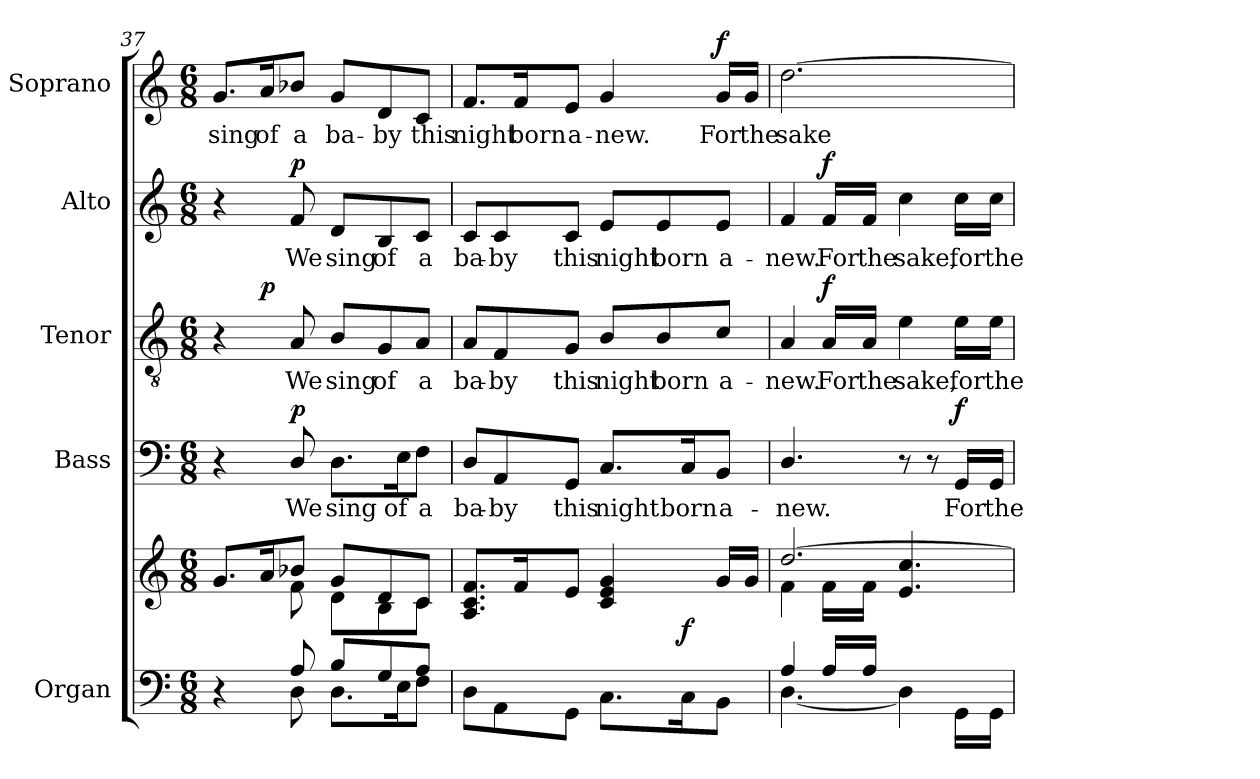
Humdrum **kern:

**kern	**kern	**dynam	**kern	**text	**dynam	**kern	**text	**dynam	**kern	**text	**dynam	**kern	**text	**dynam
*part5	*part5	*part5	*part4	*part4	*part4	*part3	*part3	*part3	*part2	*part2	*part2	*part1	*part1	*part1
*staff6	*staff5	*staff5/6	*staff4	*staff4	*staff4	*staff3	*staff3	*staff3	*staff2	*staff2	*staff2	*staff1	*staff1	*staff1
*I"Organ	*	*	*I"Bass	*	*	*I"Tenor	*	*	*I"Alto	*	*	*I"Soprano	*	*
*I'Org.	*	*	*I'B.	*	*	*I'T.	*	*	*I'A.	*	*	*I'S.	*	*
*clefF4	*clefG2	*	*clefF4	*	*	*clefGv2	*	*	*clefG2	*	*	*clefG2	*	*
*	*	*	*	*	*	*ITrd7c12	*	*	*	*	*	*	*	*
*k[]	*k[]	*	*k[]	*	*	*k[]	*	*	*k[]	*	*	*k[]	*	*
*C:	*C:	*	*C:	*	*	*C:	*	*	*C:	*	*	*C:	*	*
*M6/8	*M6/8	*	*M6/8	*	*	*M6/8	*	*	*M6/8	*	*	*M6/8	*	*
=37	=37	=37	=37	=37	=37	=37	=37	=37	=37	=37	=37	=37	=37	=37
*^	*^	*	*	*	*	*	*	*	*	*	*	*	*	*
!	!	!	!	!	!	!	!	!	!	!	!	!	!	!	!LO:LY:b:color=#000000	!
*	*	*	*	*	*	*	*	*^	*	*	*	*	*	*	*	*
4ryy	4r	8.gi/L	4ryy	.	4r	.	.	4r	8.ryy	.	.	4r	.	.	8.gi/L	sing	.
!	!	!	!	!	!	!	!	!	!	!	!	!	!	!	!	!LO:LY:b:color=#000000	!
.	.	16ai/K	.	.	.	.	.	.	2ryy	.	p	.	.	.	16ai/K	of	.
!	!	!	!	!	!	!LO:LY:b:color=#000000	!	!	!	!	!	!	!	!	!	!	!
!	!	!	!	!	!	!	!	!	!	!LO:LY:b:color=#000000	!	!	!	!	!	!	!
!	!	!	!	!	!	!	!	!	!	!	!	!	!LO:LY:b:color=#000000	!	!	!	!
!	!	!	!	!	!	!	!	!	!	!	!	!	!	!	!	!LO:LY:b:color=#000000	!
8Ai/	8Di\	8b-Xi/J	8fi\	.	8Di/	We	p	8AAi/	.	We	.	8fi/	We	p	8b-Xi/J	a	.
!	!	!	!	!	!	!LO:LY:b:color=#000000	!	!	!	!	!	!	!	!	!	!	!
!	!	!	!	!	!	!	!	!	!	!LO:LY:b:color=#000000	!	!	!	!	!	!	!
!	!	!	!	!	!	!	!	!	!	!	!	!	!LO:LY:b:color=#000000	!	!	!	!
!	!	!	!	!	!	!	!	!	!	!	!	!	!	!	!	!LO:LY:b:color=#000000	!
8Bi/L	8.Di\L	8gi/L	8di\L	.	8.Di\L	sing	.	8BBi/L	.	sing	.	8di/L	sing	.	8gi/L	ba-	.
!	!	!	!	!	!	!	!	!	!	!LO:LY:b:color=#000000	!	!	!	!	!	!	!
!	!	!	!	!	!	!	!	!	!	!	!	!	!LO:LY:b:color=#000000	!	!	!	!
!	!	!	!	!	!	!	!	!	!	!	!	!	!	!	!	!LO:LY:b:color=#000000	!
8Gi/	.	8di/	8Bi\	.	.	.	.	8GGi/	.	of	.	8Bi/	of	.	8di/	-by	.
!	!	!	!	!	!	!LO:LY:b:color=#000000	!	!	!	!	!	!	!	!	!	!	!
.	16Ei\K	.	.	.	16Ei\K	of	.	.	.	.	.	.	.	.	.	.	.
!	!	!	!	!	!	!LO:LY:b:color=#000000	!	!	!	!	!	!	!	!	!	!	!
!	!	!	!	!	!	!	!	!	!	!LO:LY:b:color=#000000	!	!	!	!	!	!	!
!	!	!	!	!	!	!	!	!	!	!	!	!	!LO:LY:b:color=#000000	!	!	!	!
!	!	!	!	!	!	!	!	!	!	!	!	!	!	!	!	!LO:LY:b:color=#000000	!
8Ai/J	8Fi\J	8ci/J	8ci\J	.	8Fi\J	a	.	8AAi/J	.	a	.	8ci/J	a	.	8ci/J	this	.
.	.	.	.	.	.	.	.	.	16ryy	.	.	.	.	.	.	.	.
*v	*v	*	*	*	*	*	*	*v	*v	*	*	*	*	*	*	*	*
=38	=38	=38	=38	=38	=38	=38	=38	=38	=38	=38	=38	=38	=38	=38	=38
*^	*	*	*	*	*	*	*^	*	*	*	*	*	*	*	*
!	!	!	!	!	!	!LO:LY:b:color=#000000	!	!	!	!	!	!	!	!	!	!	!
*v	*v	*	*	*	*	*	*	*v	*v	*	*	*	*	*	*	*	*
*^	*	*	*	*	*	*	*^	*	*	*	*	*	*	*	*
!	!	!	!	!	!	!	!	!	!	!LO:LY:b:color=#000000	!	!	!	!	!	!	!
*v	*v	*	*	*	*	*	*	*v	*v	*	*	*	*	*	*	*	*
*^	*	*	*	*	*	*	*^	*	*	*	*	*	*	*	*
!	!	!	!	!	!	!	!	!	!	!	!	!	!LO:LY:b:color=#000000	!	!	!	!
*v	*v	*	*	*	*	*	*	*v	*v	*	*	*	*	*	*	*	*
*^	*	*	*	*	*	*	*^	*	*	*	*	*	*	*	*
!	!	!	!	!	!	!	!	!	!	!	!	!	!	!	!	!LO:LY:b:color=#000000	!
*v	*v	*	*	*	*	*	*	*v	*v	*	*	*	*	*	*	*	*
8Di\L	8.Ai/ 8.ci/ 8.fi/L	2ryy	.	8Di/L	ba-	.	8AAi/L	ba-	.	8ci/L	ba-	.	8.fi/L	night	.
!	!	!	!	!	!LO:LY:b:color=#000000	!	!	!	!	!	!	!	!	!	!
!	!	!	!	!	!	!	!	!LO:LY:b:color=#000000	!	!	!	!	!	!	!
!	!	!	!	!	!	!	!	!	!	!	!LO:LY:b:color=#000000	!	!	!	!
8AAi\	.	.	.	8AAi/	-by	.	8FFi/	-by	.	8ci/	-by	.	.	.	.
!	!	!	!	!	!	!	!	!	!	!	!	!	!	!LO:LY:b:color=#000000	!
.	16fi/K	.	.	.	.	.	.	.	.	.	.	.	16fi/K	born	.
!	!	!	!	!	!LO:LY:b:color=#000000	!	!	!	!	!	!	!	!	!	!
!	!	!	!	!	!	!	!	!LO:LY:b:color=#000000	!	!	!	!	!	!	!
!	!	!	!	!	!	!	!	!	!	!	!LO:LY:b:color=#000000	!	!	!	!
!	!	!	!	!	!	!	!	!	!	!	!	!	!	!LO:LY:b:color=#000000	!
8GGi\J	8ei/J	.	.	8GGi/J	this	.	8GGi/J	this	.	8ci/J	this	.	8ei/J	a-	.
!	!	!	!	!	!LO:LY:b:color=#000000	!	!	!	!	!	!	!	!	!	!
!	!	!	!	!	!	!	!	!LO:LY:b:color=#000000	!	!	!	!	!	!	!
!	!	!	!	!	!	!	!	!	!	!	!LO:LY:b:color=#000000	!	!	!	!
!	!	!	!	!	!	!	!	!	!	!	!	!	!	!LO:LY:b:color=#000000	!
8.Ci\L	4ci/ 4ei 4gi	.	.	8.Ci/L	night	.	8BBi/L	night	.	8ei/L	night	.	4gi/	-new.	.
!	!	!	!	!	!	!	!	!LO:LY:b:color=#000000	!	!	!	!	!	!	!
!	!	!	!	!	!	!	!	!	!	!	!LO:LY:b:color=#000000	!	!	!	!
.	.	16ryy	.	.	.	.	8BBi/	born	.	8ei/	born	.	.	.	.
!	!	!	!	!	!LO:LY:b:color=#000000	!	!	!	!	!	!	!	!	!	!
16Ci\K	.	8.ryy	f	16Ci/K	born	.	.	.	.	.	.	.	.	.	.
!	!	!	!	!	!LO:LY:b:color=#000000	!	!	!	!	!	!	!	!	!	!
!	!	!	!	!	!	!	!	!LO:LY:b:color=#000000	!	!	!	!	!	!	!
!	!	!	!	!	!	!	!	!	!	!	!LO:LY:b:color=#000000	!	!	!	!
!	!	!	!	!	!	!	!	!	!	!	!	!	!	!LO:LY:b:color=#000000	!
8BBi\J	16gi/LL	.	.	8BBi/J	a-	.	8Ci/J	a-	.	8ei/J	a-	.	16gi/LL	For	f
!	!	!	!	!	!	!	!	!	!	!	!	!	!	!LO:LY:b:color=#000000	!
.	16gi/JJ	.	.	.	.	.	.	.	.	.	.	.	16gi/JJ	the	.
=39	=39	=39	=39	=39	=39	=39	=39	=39	=39	=39	=39	=39	=39	=39	=39
*^	*	*	*	*	*	*	*	*	*	*	*	*	*	*	*
!	!	!	!	!	!	!LO:LY:b:color=#000000	!	!	!	!	!	!	!	!	!	!
!	!	!	!	!	!	!	!	!	!LO:LY:b:color=#000000	!	!	!	!	!	!	!
!	!	!	!	!	!	!	!	!	!	!	!	!LO:LY:b:color=#000000	!	!	!	!
!	!	!	!	!	!	!	!	!	!	!	!	!	!	!	!LO:LY:b:color=#000000	!
4Ai/	[4.Di\	[2.ddi/	4fi\	.	4.Di/	-new.	.	4AAi/	-new.	.	4fi/	-new.	.	[2.ddi\	sake	.
!	!	!	!	!	!	!	!	!	!LO:LY:b:color=#000000	!	!	!	!	!	!	!
!	!	!	!	!	!	!	!	!	!	!	!	!LO:LY:b:color=#000000	!	!	!	!
16Ai/LL	.	.	16fi\LL	.	.	.	.	16AAi/LL	For	f	16fi/LL	For	f	.	.	.
!	!	!	!	!	!	!	!	!	!LO:LY:b:color=#000000	!	!	!	!	!	!	!
!	!	!	!	!	!	!	!	!	!	!	!	!LO:LY:b:color=#000000	!	!	!	!
16Ai/JJ	.	.	16fi\JJ	.	.	.	.	16AAi/JJ	the	.	16fi/JJ	the	.	.	.	.
!	!	!	!	!	!	!	!	!	!LO:LY:b:color=#000000	!	!	!	!	!	!	!
!	!	!	!	!	!	!	!	!	!	!	!	!LO:LY:b:color=#000000	!	!	!	!
4.ryy	4Di\]	.	4.ei/ 4.cci	.	8r	.	.	4Ei\	sake,	.	4cci\	sake,	.	.	.	.
.	.	.	.	.	8r	.	.	.	.	.	.	.	.	.	.	.
!	!	!	!	!	!	!LO:LY:b:color=#000000	!	!	!	!	!	!	!	!	!	!
!	!	!	!	!	!	!	!	!	!LO:LY:b:color=#000000	!	!	!	!	!	!	!
!	!	!	!	!	!	!	!	!	!	!	!	!LO:LY:b:color=#000000	!	!	!	!
.	16GGi\LL	.	.	.	16GGi/LL	For	f	16Ei\LL	for	.	16cci\LL	for	.	.	.	.
!	!	!	!	!	!	!LO:LY:b:color=#000000	!	!	!	!	!	!	!	!	!	!
!	!	!	!	!	!	!	!	!	!LO:LY:b:color=#000000	!	!	!	!	!	!	!
!	!	!	!	!	!	!	!	!	!	!	!	!LO:LY:b:color=#000000	!	!	!	!
.	16GGi\JJ	.	.	.	16GGi/JJ	the	.	16Ei\JJ	the	.	16cci\JJ	the	.	.	.	.
*v	*v	*	*	*	*	*	*	*	*	*	*	*	*	*	*	*
*	*v	*v	*	*	*	*	*	*	*	*	*	*	*	*	*
=	=	=	=	=	=	=	=	=	=	=	=	=	=	=
*-	*-	*-	*-	*-	*-	*-	*-	*-	*-	*-	*-	*-	*-	*-
